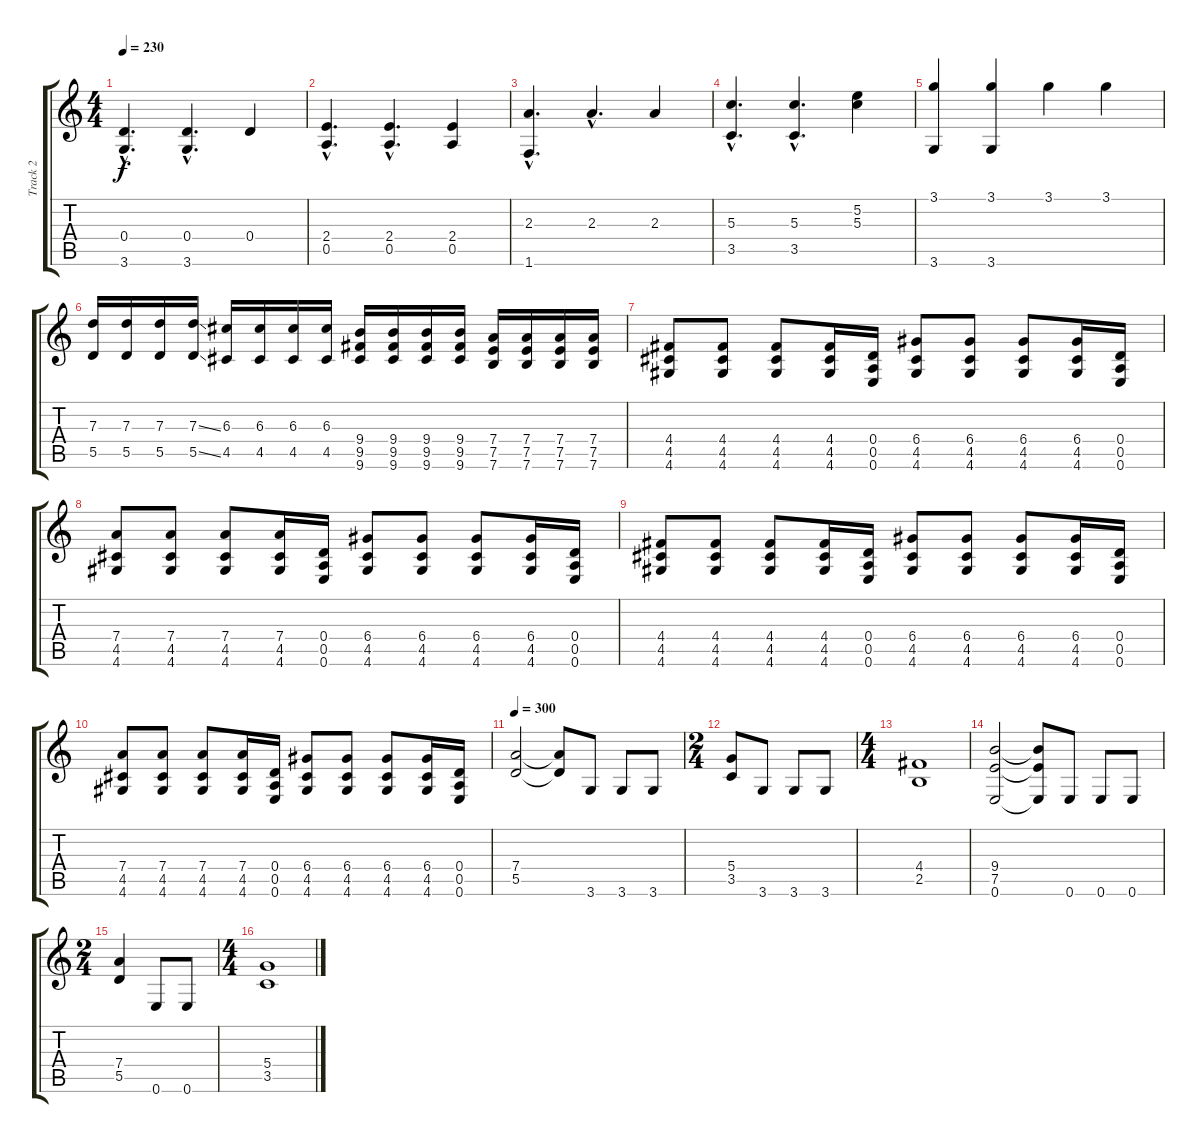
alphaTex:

\track ("Track 2" "Track 2") {instrument distortionguitar}
\staff {score tabs}
\tuning (E4 B3 G3 D3 A2 E2) {hide}
\ts (4 4)
\tempo 230
\clef g2
\ks c
(0.4{hac} 3.6{hac}).4{d dy f} (0.4{hac} 3.6{hac}).4{d} 0.4.4 |
(2.4{hac} 0.5{hac}).4{d} (2.4{hac} 0.5{hac}).4{d} (2.4 0.5).4 |
(2.3{hac} 1.6{hac}).4{d} 2.3{hac}.4{d} 2.3.4 |
(5.3{hac} 3.5{hac}).4{d} (5.3{hac} 3.5{hac}).4{d} (5.2 5.3).4 |
(3.1 3.6).4 (3.1 3.6).4 3.1.4 3.1.4 |
(7.3 5.5).16 (7.3 5.5).16 (7.3 5.5).16 (7.3{ss} 5.5{ss}).16 (6.3 4.5).16 (6.3 4.5).16 (6.3 4.5).16 (6.3 4.5).16 (9.4 9.5 9.6).16 (9.4 9.5 9.6).16 (9.4 9.5 9.6).16 (9.4 9.5 9.6).16 (7.4 7.5 7.6).16 (7.4 7.5 7.6).16 (7.4 7.5 7.6).16 (7.4 7.5 7.6).16 |
(4.4 4.5 4.6).8 (4.4 4.5 4.6).8 (4.4 4.5 4.6).8 (4.4 4.5 4.6).16 (0.4 0.5 0.6).16 (6.4 4.5 4.6).8 (6.4 4.5 4.6).8 (6.4 4.5 4.6).8 (6.4 4.5 4.6).16 (0.4 0.5 0.6).16 |
(7.4 4.5 4.6).8 (7.4 4.5 4.6).8 (7.4 4.5 4.6).8 (7.4 4.5 4.6).16 (0.4 0.5 0.6).16 (6.4 4.5 4.6).8 (6.4 4.5 4.6).8 (6.4 4.5 4.6).8 (6.4 4.5 4.6).16 (0.4 0.5 0.6).16 |
(4.4 4.5 4.6).8 (4.4 4.5 4.6).8 (4.4 4.5 4.6).8 (4.4 4.5 4.6).16 (0.4 0.5 0.6).16 (6.4 4.5 4.6).8 (6.4 4.5 4.6).8 (6.4 4.5 4.6).8 (6.4 4.5 4.6).16 (0.4 0.5 0.6).16 |
(7.4 4.5 4.6).8 (7.4 4.5 4.6).8 (7.4 4.5 4.6).8 (7.4 4.5 4.6).16 (0.4 0.5 0.6).16 (6.4 4.5 4.6).8 (6.4 4.5 4.6).8 (6.4 4.5 4.6).8 (6.4 4.5 4.6).16 (0.4 0.5 0.6).16 |
\tempo 300
(7.4 5.5).2{volume 16} (7.4{t} 5.5{t}).8 3.6.8 3.6.8 3.6.8 |
\ts (2 4)
(5.4 3.5).8 3.6.8 3.6.8 3.6.8 |
\ts (4 4)
(4.4 2.5).1 |
(9.4 7.5 0.6).2 (9.4{t} 7.5{t} 0.6{t}).8 0.6.8 0.6.8 0.6.8 |
\ts (2 4)
(7.4 5.5).4 0.6.8 0.6.8 |
\ts (4 4)
(5.4 3.5).1
